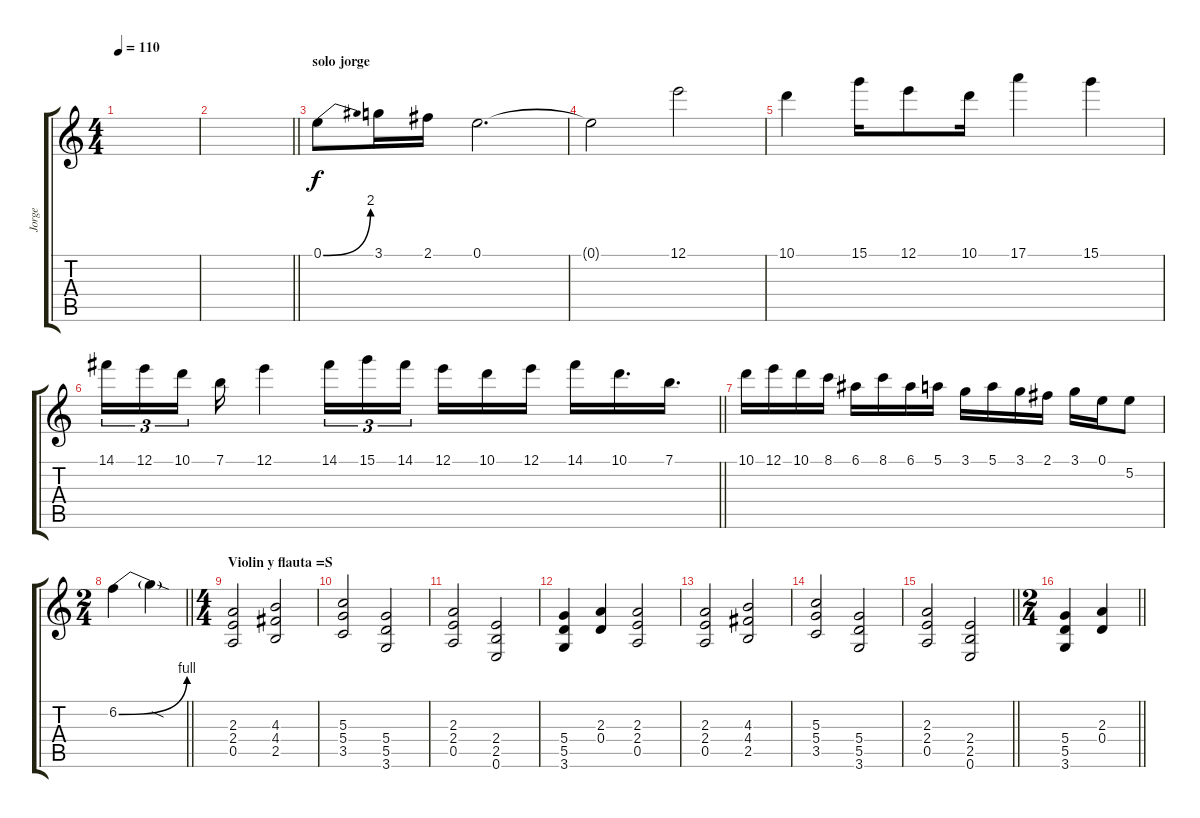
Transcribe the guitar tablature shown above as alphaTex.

\track ("Jorge" "Jorge") {instrument distortionguitar}
\staff {score tabs}
\tuning (E4 B3 G3 D3 A2 E2) {hide}
\ts (4 4)
\tempo 110
\clef g2
\ks c
|
\barLineRight lightlight
|
\section ("" "solo jorge")
0.1{be (bend 0 0 60 8)}.8 3.1.16 2.1.16 0.1.2{d} |
0.1{t}.2 12.1.2 |
10.1.4 15.1.16 12.1.8 10.1.16 17.1.4 15.1.4 |
\barLineRight lightlight
14.1.16{tu (3 2)} 12.1.16{tu (3 2)} 10.1.16{tu (3 2) beam splitsecondary} 7.1.16 12.1.4 14.1.16{tu (3 2)} 15.1.16{tu (3 2)} 14.1.16{tu (3 2) beam splitsecondary} 12.1.16 10.1.16 12.1.16 14.1.16 10.1.16{d} 7.1.16{d} |
10.1.16 12.1.16 10.1.16 8.1.16 6.1.16 8.1.16 6.1.16 5.1.16 3.1.16 5.1.16 3.1.16 2.1.16 3.1.16 0.1.16 5.2.8 |
\ts (2 4)
\barLineRight lightlight
6.2{be (bend 0 0 60 4)}.4 6.2{sod t}.4 |
\ts (4 4)
\section ("" "Violin y flauta =S")
(2.3 2.4 0.5).2 (4.3 4.4 2.5).2 |
(5.3 5.4 3.5).2 (5.4 5.5 3.6).2 |
(2.3 2.4 0.5).2 (2.4 2.5 0.6).2 |
(5.4 5.5 3.6).4 (2.3 0.4).4 (2.3 2.4 0.5).2 |
(2.3 2.4 0.5).2 (4.3 4.4 2.5).2 |
(5.3 5.4 3.5).2 (5.4 5.5 3.6).2 |
\barLineRight lightlight
(2.3 2.4 0.5).2 (2.4 2.5 0.6).2 |
\ts (2 4)
\barLineRight lightlight
(5.4 5.5 3.6).4 (2.3 0.4).4
